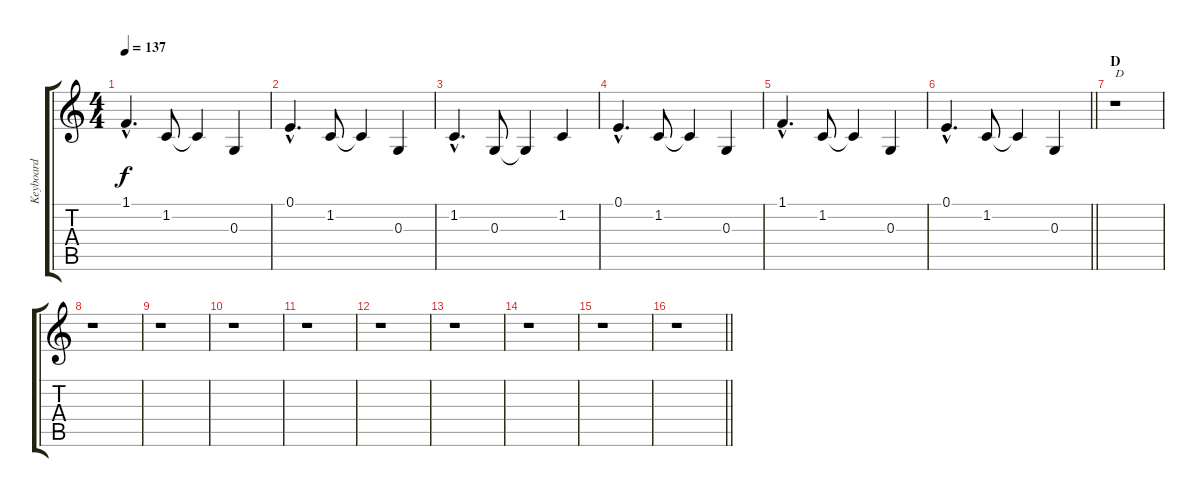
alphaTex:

\track ("Keyboard" "Keyboard") {instrument pad6metallic}
\staff {score tabs}
\tuning (E4 B3 G3 D3 A2 E2) {hide}
\ts (4 4)
\tempo 137
\clef g2
\ks c
1.1{hac}.4{d dy f} 1.2.8 1.2{t}.4 0.3.4 |
0.1{hac}.4{d} 1.2.8 1.2{t}.4 0.3.4 |
1.2{hac}.4{d} 0.3.8 0.3{t}.4 1.2.4 |
0.1{hac}.4{d} 1.2.8 1.2{t}.4 0.3.4 |
1.1{hac}.4{d} 1.2.8 1.2{t}.4 0.3.4 |
\barLineRight lightlight
0.1{hac}.4{d} 1.2.8 1.2{t}.4 0.3.4 |
\section ("" "D")
r.1{txt "D"} |
r.1 |
r.1 |
r.1 |
r.1 |
r.1 |
r.1 |
r.1 |
r.1 |
\barLineRight lightlight
r.1
